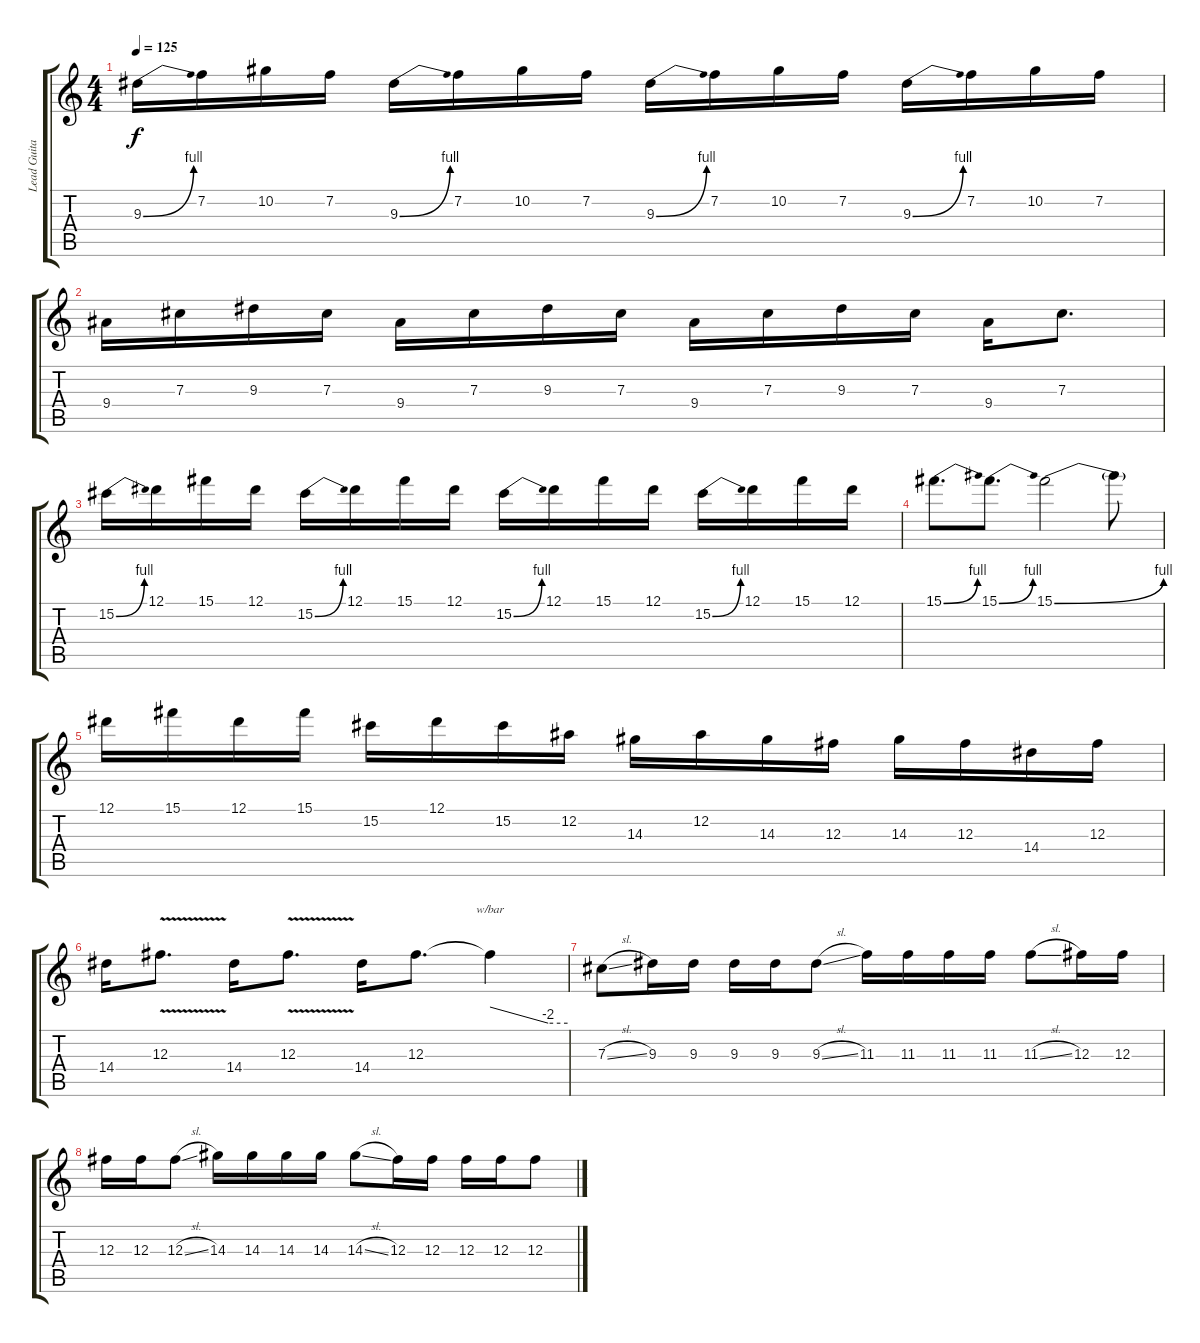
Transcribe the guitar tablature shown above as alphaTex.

\track ("Lead Guitar" "Lead Guita") {instrument distortionguitar}
\staff {score tabs}
\tuning (Eb4 Bb3 Gb3 Db3 Ab2 Eb2) {hide}
\ts (4 4)
\tempo 125
\clef g2
\ks c
9.3{be (bend 0 0 60 4)}.16{dy f} 7.2.16 10.2.16 7.2.16 9.3{be (bend 0 0 60 4)}.16 7.2.16 10.2.16 7.2.16 9.3{be (bend 0 0 60 4)}.16 7.2.16 10.2.16 7.2.16 9.3{be (bend 0 0 60 4)}.16 7.2.16 10.2.16 7.2.16 |
9.4.16 7.3.16 9.3.16 7.3.16 9.4.16 7.3.16 9.3.16 7.3.16 9.4.16 7.3.16 9.3.16 7.3.16 9.4.16 7.3.8{d} |
15.2{be (bend 0 0 60 4)}.16 12.1.16 15.1.16 12.1.16 15.2{be (bend 0 0 60 4)}.16 12.1.16 15.1.16 12.1.16 15.2{be (bend 0 0 60 4)}.16 12.1.16 15.1.16 12.1.16 15.2{be (bend 0 0 60 4)}.16 12.1.16 15.1.16 12.1.16 |
15.1{be (bend 0 0 60 4)}.8{d} 15.1{be (bend 0 0 60 4)}.8{d} 15.1{be (bend 0 0 60 4)}.2 15.1{t}.8 |
12.1.16 15.1.16 12.1.16 15.1.16 15.2.16 12.1.16 15.2.16 12.2.16 14.3.16 12.2.16 14.3.16 12.3.16 14.3.16 12.3.16 14.4.16 12.3.16 |
14.4.16 12.3{v}.8{d} 14.4.16 12.3{v}.8{d} 14.4.16 12.3.8{d} 12.3{t}.4{tbe (custom default 0 0 45 -8 60 -8)} |
7.3{sl}.8 9.3.16 9.3.16 9.3.16 9.3.16 9.3{sl}.8 11.3.16 11.3.16 11.3.16 11.3.16 11.3{sl}.8 12.3.16 12.3.16 |
12.3.16 12.3.16 12.3{sl}.8 14.3.16 14.3.16 14.3.16 14.3.16 14.3{sl}.8 12.3.16 12.3.16 12.3.16 12.3.16 12.3{sl}.8
